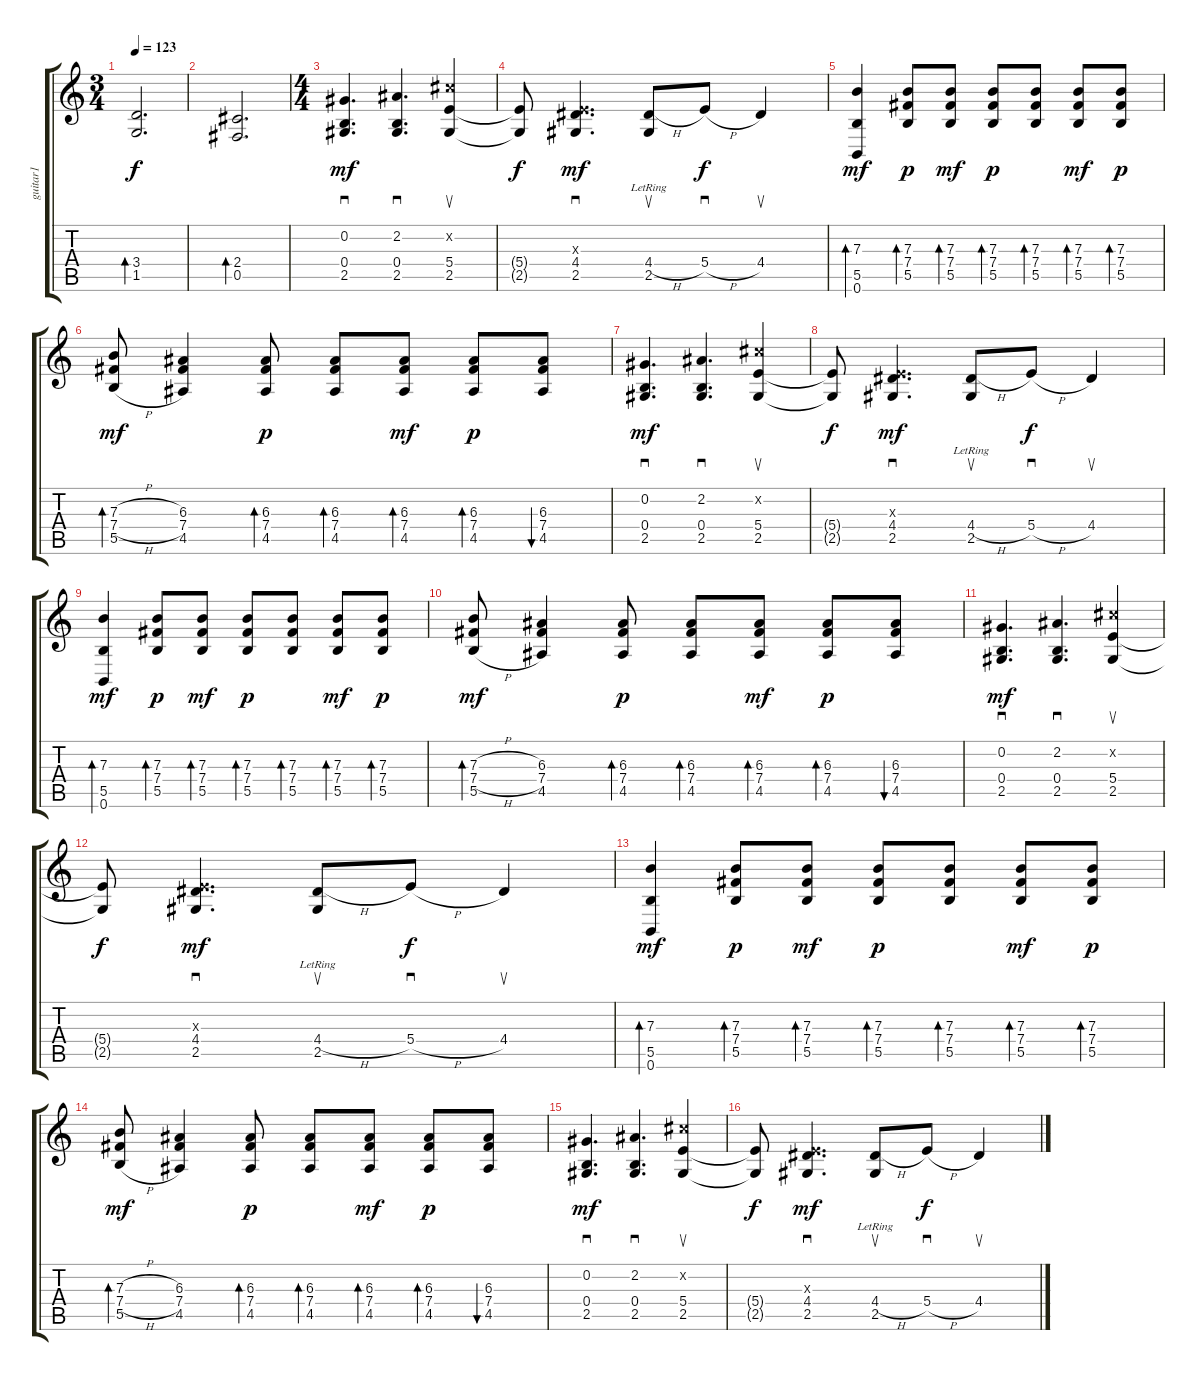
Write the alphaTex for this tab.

\track ("guitar1" "guitar1") {instrument acousticguitarsteel}
\staff {score tabs}
\tuning (Db4 Ab3 E3 B2 Gb2 B1) {hide}
\ts (3 4)
\tempo 123
\clef g2
\ks c
(3.4 1.5).2{d bd 120 dy f} |
(2.4 0.5).2{d bd 120} |
\ts (4 4)
(0.2 0.4 2.5).4{d sd dy mf} (2.2 0.4 2.5).4{d sd} (5.2{x} 5.4 2.5).4{su} |
(5.4{t} 2.5{t}).8{dy f} (0.3{x} 4.4 2.5).4{d sd dy mf} (4.4{h} 2.5{lr}).8{su} 5.4{h}.8{sd dy f} 4.4.4{su} |
(7.3 5.5 0.6).4{bd 60 dy mf} (7.3 7.4 5.5).8{bd 60 dy p} (7.3 7.4 5.5).8{bd 60 dy mf} (7.3 7.4 5.5).8{bd 60 dy p} (7.3 7.4 5.5).8{bd 60} (7.3 7.4 5.5).8{bd 60 dy mf} (7.3 7.4 5.5).8{bd 60 dy p} |
(7.3{h} 7.4{h} 5.5{h}).8{bd 60 dy mf} (6.3 7.4 4.5).4 (6.3 7.4 4.5).8{bd 60 dy p} (6.3 7.4 4.5).8{bd 60} (6.3 7.4 4.5).8{bd 60 dy mf} (6.3 7.4 4.5).8{bd 60 dy p} (6.3 7.4 4.5).8{bu 60} |
(0.2 0.4 2.5).4{d sd dy mf} (2.2 0.4 2.5).4{d sd} (5.2{x} 5.4 2.5).4{su} |
(5.4{t} 2.5{t}).8{dy f} (0.3{x} 4.4 2.5).4{d sd dy mf} (4.4{h} 2.5{lr}).8{su} 5.4{h}.8{sd dy f} 4.4.4{su} |
(7.3 5.5 0.6).4{bd 60 dy mf} (7.3 7.4 5.5).8{bd 60 dy p} (7.3 7.4 5.5).8{bd 60 dy mf} (7.3 7.4 5.5).8{bd 60 dy p} (7.3 7.4 5.5).8{bd 60} (7.3 7.4 5.5).8{bd 60 dy mf} (7.3 7.4 5.5).8{bd 60 dy p} |
(7.3{h} 7.4{h} 5.5{h}).8{bd 60 dy mf} (6.3 7.4 4.5).4 (6.3 7.4 4.5).8{bd 60 dy p} (6.3 7.4 4.5).8{bd 60} (6.3 7.4 4.5).8{bd 60 dy mf} (6.3 7.4 4.5).8{bd 60 dy p} (6.3 7.4 4.5).8{bu 60} |
(0.2 0.4 2.5).4{d sd dy mf} (2.2 0.4 2.5).4{d sd} (5.2{x} 5.4 2.5).4{su} |
(5.4{t} 2.5{t}).8{dy f} (0.3{x} 4.4 2.5).4{d sd dy mf} (4.4{h} 2.5{lr}).8{su} 5.4{h}.8{sd dy f} 4.4.4{su} |
(7.3 5.5 0.6).4{bd 60 dy mf} (7.3 7.4 5.5).8{bd 60 dy p} (7.3 7.4 5.5).8{bd 60 dy mf} (7.3 7.4 5.5).8{bd 60 dy p} (7.3 7.4 5.5).8{bd 60} (7.3 7.4 5.5).8{bd 60 dy mf} (7.3 7.4 5.5).8{bd 60 dy p} |
(7.3{h} 7.4{h} 5.5{h}).8{bd 60 dy mf} (6.3 7.4 4.5).4 (6.3 7.4 4.5).8{bd 60 dy p} (6.3 7.4 4.5).8{bd 60} (6.3 7.4 4.5).8{bd 60 dy mf} (6.3 7.4 4.5).8{bd 60 dy p} (6.3 7.4 4.5).8{bu 60} |
(0.2 0.4 2.5).4{d sd dy mf} (2.2 0.4 2.5).4{d sd} (5.2{x} 5.4 2.5).4{su} |
(5.4{t} 2.5{t}).8{dy f} (0.3{x} 4.4 2.5).4{d sd dy mf} (4.4{h} 2.5{lr}).8{su} 5.4{h}.8{sd dy f} 4.4.4{su}
